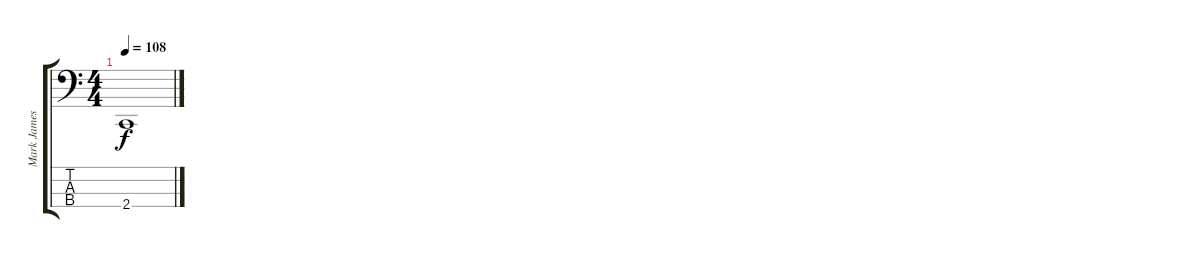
\track ("Mark James" "Mark James") {instrument electricbassfinger}
\staff {score tabs}
\tuning (Eb2 Bb1 F1 Bb0) {hide}
\ts (4 4)
\tempo 108
\clef f4
\ks c
2.4.1{dy f}
